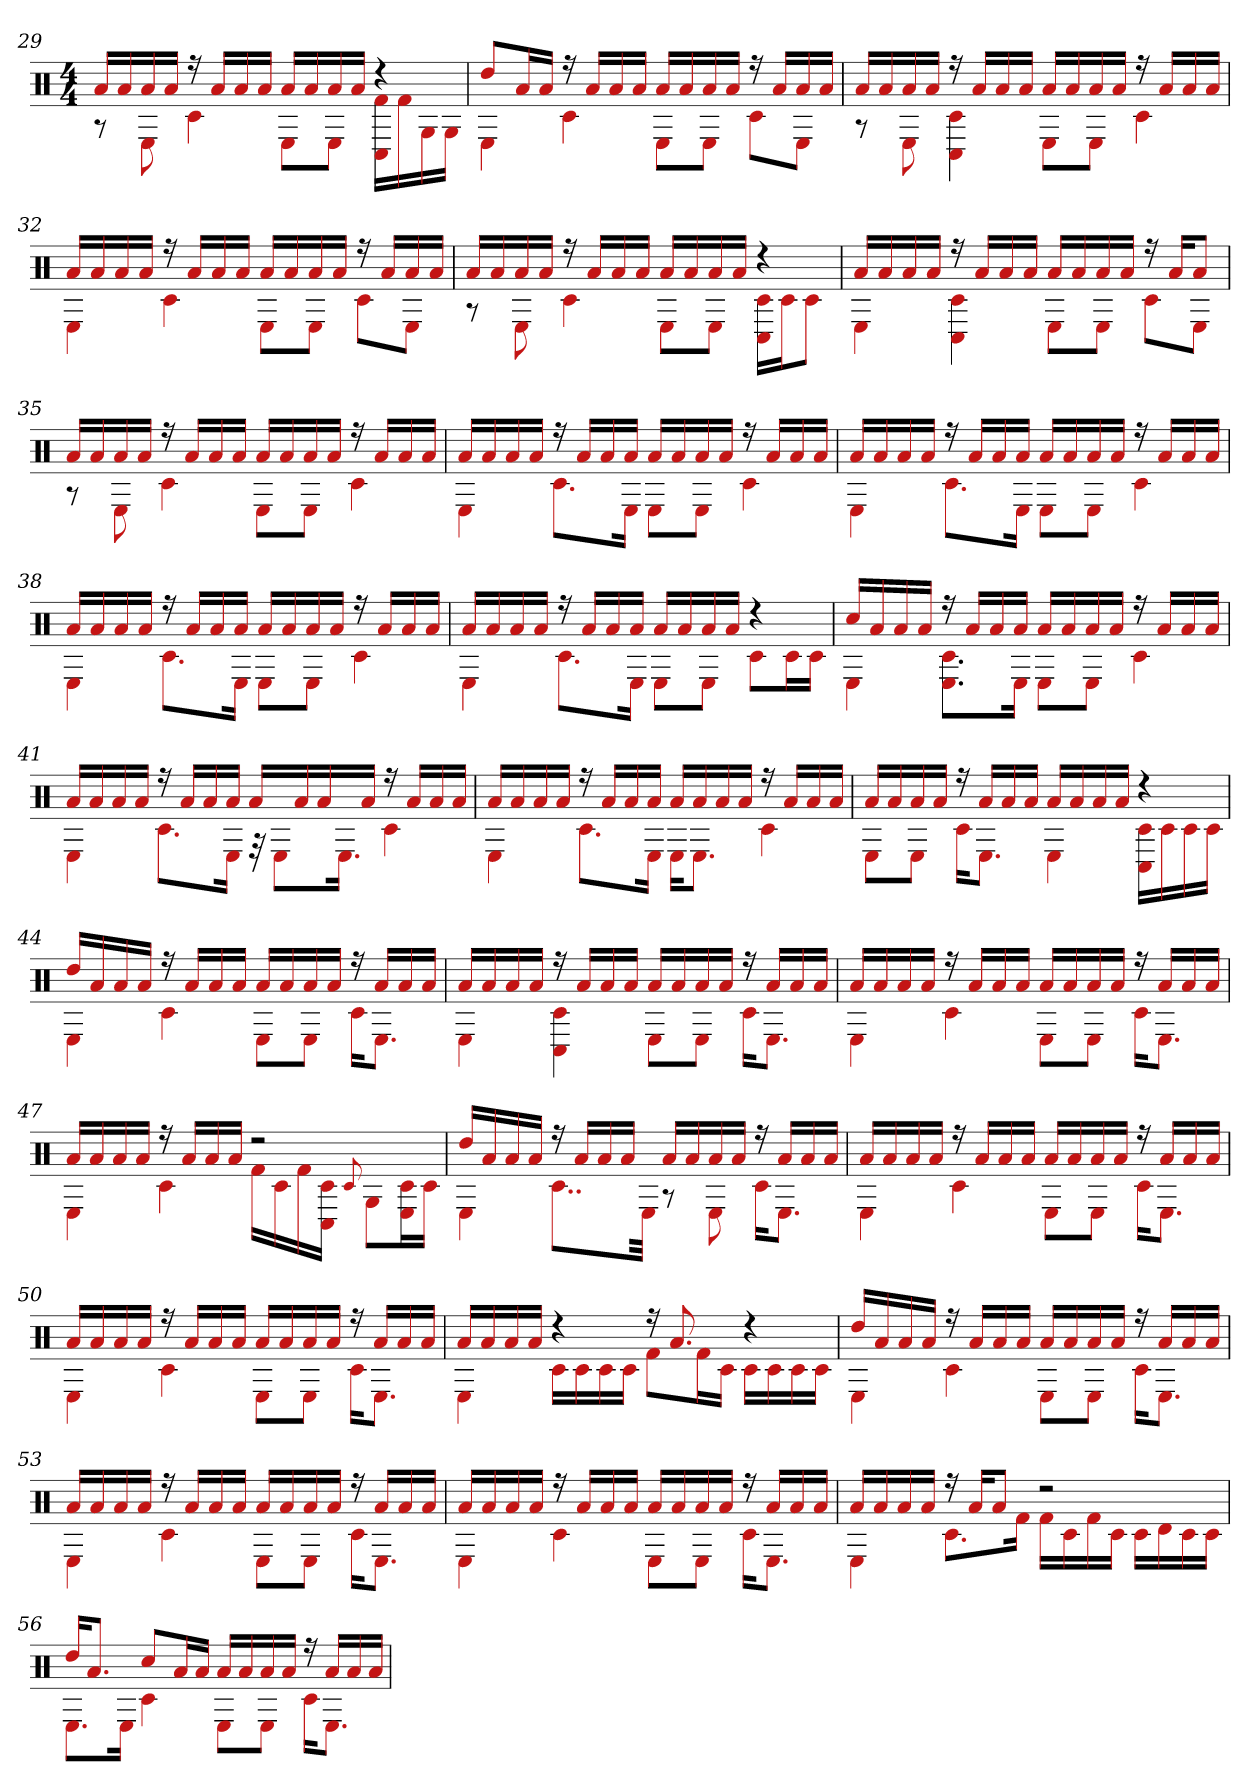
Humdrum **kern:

**kern
*part1
*staff1
*clefX
*k[]
*M4/4
=29
*^
16aLL	8r
16a	.
16a	8E
16aJJ	.
16r	4c#
16aLL	.
16a	.
16aJJ	.
16aLL	8EL
16a	.
16a	8EJ
16aJJ	.
4r	16C# 16f#LL
.	16f#
.	16G
.	16GJJ
=30	=30
8ddL	4E
16aL	.
16aJJ	.
16r	4c#
16aLL	.
16a	.
16aJJ	.
16aLL	8EL
16a	.
16a	8EJ
16aJJ	.
16r	8c#L
16aLL	.
16a	8EJ
16aJJ	.
=31	=31
16aLL	8r
16a	.
16a	8E
16aJJ	.
16r	4C# 4c#
16aLL	.
16a	.
16aJJ	.
16aLL	8EL
16a	.
16a	8EJ
16aJJ	.
16r	4c#
16aLL	.
16a	.
16aJJ	.
=32	=32
16aLL	4E
16a	.
16a	.
16aJJ	.
16r	4c#
16aLL	.
16a	.
16aJJ	.
16aLL	8EL
16a	.
16a	8EJ
16aJJ	.
16r	8c#L
16aLL	.
16a	8EJ
16aJJ	.
=33	=33
16aLL	8r
16a	.
16a	8E
16aJJ	.
16r	4c#
16aLL	.
16a	.
16aJJ	.
16aLL	8EL
16a	.
16a	8EJ
16aJJ	.
4r	16C# 16c#LL
.	16c#J
.	8c#J
=34	=34
16aLL	4E
16a	.
16a	.
16aJJ	.
16r	4C# 4c#
16aLL	.
16a	.
16aJJ	.
16aLL	8EL
16a	.
16a	8EJ
16aJJ	.
16r	8c#L
16aKL	.
8aJ	8EJ
=35	=35
16aLL	8r
16a	.
16a	8E
16aJJ	.
16r	4c#
16aLL	.
16a	.
16aJJ	.
16aLL	8EL
16a	.
16a	8EJ
16aJJ	.
16r	4c#
16aLL	.
16a	.
16aJJ	.
=36	=36
16aLL	4E
16a	.
16a	.
16aJJ	.
16r	8.c#L
16aLL	.
16a	.
16aJJ	16EJk
16aLL	8EL
16a	.
16a	8EJ
16aJJ	.
16r	4c#
16aLL	.
16a	.
16aJJ	.
=37	=37
16aLL	4E
16a	.
16a	.
16aJJ	.
16r	8.c#L
16aLL	.
16a	.
16aJJ	16EJk
16aLL	8EL
16a	.
16a	8EJ
16aJJ	.
16r	4c#
16aLL	.
16a	.
16aJJ	.
=38	=38
16aLL	4E
16a	.
16a	.
16aJJ	.
16r	8.c#L
16aLL	.
16a	.
16aJJ	16EJk
16aLL	8EL
16a	.
16a	8EJ
16aJJ	.
16r	4c#
16aLL	.
16a	.
16aJJ	.
=39	=39
16aLL	4E
16a	.
16a	.
16aJJ	.
16r	8.c#L
16aLL	.
16a	.
16aJJ	16EJk
16aLL	8EL
16a	.
16a	8EJ
16aJJ	.
4r	8c#L
.	16c#L
.	16c#JJ
=40	=40
16cc#LL	4E
16a	.
16a	.
16aJJ	.
16r	8.E 8.c#L
16aLL	.
16a	.
16aJJ	16EJk
16aLL	8EL
16a	.
16a	8EJ
16aJJ	.
16r	4c#
16aLL	.
16a	.
16aJJ	.
=41	=41
16aLL	4E
16a	.
16a	.
16aJJ	.
16r	8.c#L
16aLL	.
16a	.
16aJJ	16EJk
16aLL	32r
.	8EL
16a	.
16a	.
.	16.EJk
16aJJ	.
16r	4c#
16aLL	.
16a	.
16aJJ	.
=42	=42
16aLL	4E
16a	.
16a	.
16aJJ	.
16r	8.c#L
16aLL	.
16a	.
16aJJ	16EJk
16aLL	16EKL
16a	8.EJ
16a	.
16aJJ	.
16r	4c#
16aLL	.
16a	.
16aJJ	.
=43	=43
16aLL	8EL
16a	.
16a	8EJ
16aJJ	.
16r	16c#KL
16aLL	8.EJ
16a	.
16aJJ	.
16aLL	4E
16a	.
16a	.
16aJJ	.
4r	16C# 16c#LL
.	16c#
.	16c#
.	16c#JJ
=44	=44
16ddLL	4E
16a	.
16a	.
16aJJ	.
16r	4c#
16aLL	.
16a	.
16aJJ	.
16aLL	8EL
16a	.
16a	8EJ
16aJJ	.
16r	16c#KL
16aLL	8.EJ
16a	.
16aJJ	.
=45	=45
16aLL	4E
16a	.
16a	.
16aJJ	.
16r	4c# 4C#
16aLL	.
16a	.
16aJJ	.
16aLL	8EL
16a	.
16a	8EJ
16aJJ	.
16r	16c#KL
16aLL	8.EJ
16a	.
16aJJ	.
=46	=46
16aLL	4E
16a	.
16a	.
16aJJ	.
16r	4c#
16aLL	.
16a	.
16aJJ	.
16aLL	8EL
16a	.
16a	8EJ
16aJJ	.
16r	16c#KL
16aLL	8.EJ
16a	.
16aJJ	.
=47	=47
16aLL	4E
16a	.
16a	.
16aJJ	.
16r	4c#
16aLL	.
16a	.
16aJJ	.
2r	16f#LL
.	16c#
.	16f#
.	16c# 16C#JJ
.	8qqc#
.	8GL
.	16E 16c#L
.	16c#JJ
=48	=48
16ddLL	4E
16a	.
16a	.
16aJJ	.
16r	8..c#L
16aLL	.
16a	.
16aJJ	.
.	32EJkk
16aLL	8r
16a	.
16a	8E
16aJJ	.
16r	16c#KL
16aLL	8.EJ
16a	.
16aJJ	.
=49	=49
16aLL	4E
16a	.
16a	.
16aJJ	.
16r	4c#
16aLL	.
16a	.
16aJJ	.
16aLL	8EL
16a	.
16a	8EJ
16aJJ	.
16r	16c#KL
16aLL	8.EJ
16a	.
16aJJ	.
=50	=50
16aLL	4E
16a	.
16a	.
16aJJ	.
16r	4c#
16aLL	.
16a	.
16aJJ	.
16aLL	8EL
16a	.
16a	8EJ
16aJJ	.
16r	16c#KL
16aLL	8.EJ
16a	.
16aJJ	.
=51	=51
16aLL	4E
16a	.
16a	.
16aJJ	.
4r	16c#LL
.	16c#
.	16c#
.	16c#JJ
16r	8f#L
8.a	.
.	16f#L
.	16c#JJ
4r	16c#LL
.	16c#
.	16c#
.	16c#JJ
=52	=52
16ddLL	4E
16a	.
16a	.
16aJJ	.
16r	4c#
16aLL	.
16a	.
16aJJ	.
16aLL	8EL
16a	.
16a	8EJ
16aJJ	.
16r	16c#KL
16aLL	8.EJ
16a	.
16aJJ	.
=53	=53
16aLL	4E
16a	.
16a	.
16aJJ	.
16r	4c#
16aLL	.
16a	.
16aJJ	.
16aLL	8EL
16a	.
16a	8EJ
16aJJ	.
16r	16c#KL
16aLL	8.EJ
16a	.
16aJJ	.
=54	=54
16aLL	4E
16a	.
16a	.
16aJJ	.
16r	4c#
16aLL	.
16a	.
16aJJ	.
16aLL	8EL
16a	.
16a	8EJ
16aJJ	.
16r	16c#KL
16aLL	8.EJ
16a	.
16aJJ	.
=55	=55
16aLL	4E
16a	.
16a	.
16aJJ	.
16r	8.c#L
16aKL	.
8aJ	.
.	16f#Jk
2r	16f#LL
.	16c#
.	16f#
.	16c#JJ
.	16c#LL
.	16d
.	16c#
.	16c#JJ
=56	=56
16ddKL	8.EL
8.aJ	.
.	16EJk
8cc#L	4c#
16aL	.
16aJJ	.
16aLL	8EL
16a	.
16a	8EJ
16aJJ	.
16r	16c#KL
16aLL	8.EJ
16a	.
16aJJ	.
*v	*v
=
*-
